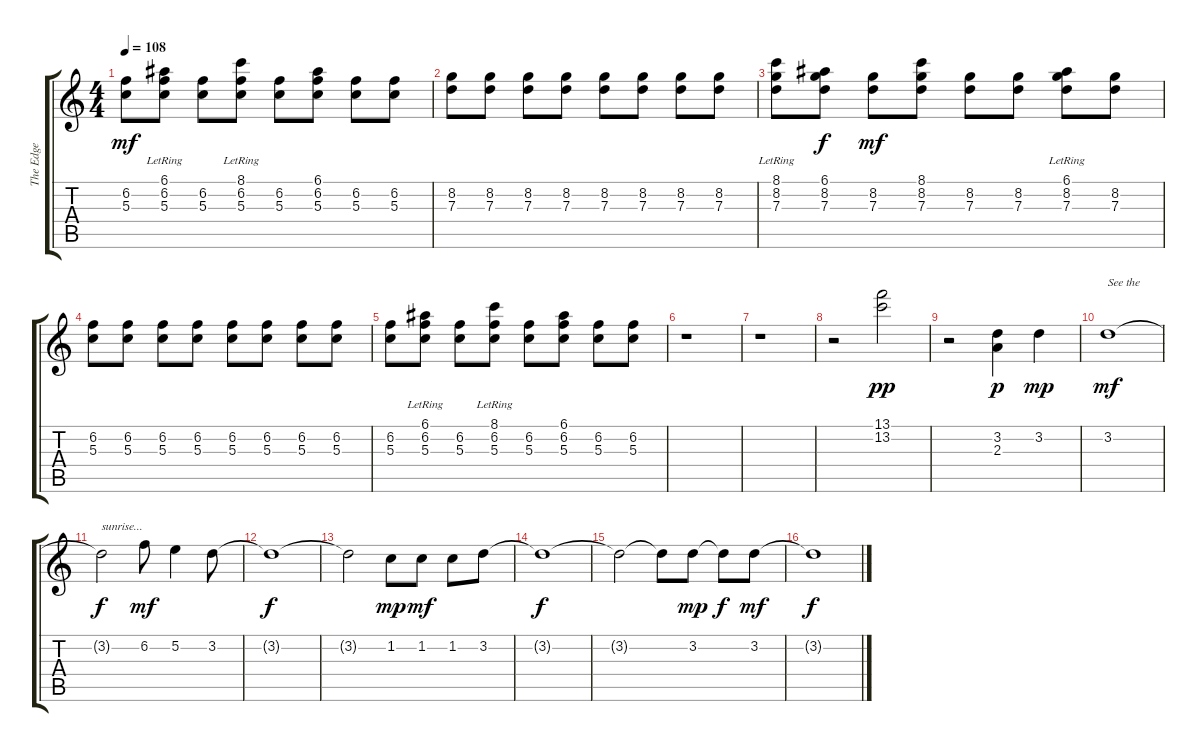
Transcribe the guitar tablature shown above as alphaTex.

\track ("The Edge" "The Edge") {instrument electricguitarclean}
\staff {score tabs}
\tuning (E4 B3 G3 D3 A2 E2) {hide}
\ts (4 4)
\tempo 108
\clef g2
\ks c
(6.2 5.3).8{dy mf} (6.1{lr} 6.2 5.3).8 (6.2 5.3).8 (8.1{lr} 6.2 5.3).8 (6.2 5.3).8 (6.1 6.2 5.3).8 (6.2 5.3).8 (6.2 5.3).8 |
(8.2 7.3).8 (8.2 7.3).8 (8.2 7.3).8 (8.2 7.3).8 (8.2 7.3).8 (8.2 7.3).8 (8.2 7.3).8 (8.2 7.3).8 |
(8.1 8.2{lr} 7.3{lr}).8 (6.1 8.2 7.3).8{dy f} (8.2 7.3).8{dy mf} (8.1 8.2 7.3).8 (8.2 7.3).8 (8.2 7.3).8 (6.1{lr} 8.2 7.3).8 (8.2 7.3).8 |
(6.2 5.3).8 (6.2 5.3).8 (6.2 5.3).8 (6.2 5.3).8 (6.2 5.3).8 (6.2 5.3).8 (6.2 5.3).8 (6.2 5.3).8 |
(6.2 5.3).8 (6.1{lr} 6.2 5.3).8 (6.2 5.3).8 (8.1{lr} 6.2 5.3).8 (6.2 5.3).8 (6.1 6.2 5.3).8 (6.2 5.3).8 (6.2 5.3).8 |
r.1 |
r.1 |
r.2 (13.1 13.2).2{dy pp} |
r.2 (3.2 2.3).4{dy p} 3.2.4{dy mp} |
3.2.1{txt "See the" dy mf} |
3.2{t}.2{txt "sunrise..." dy f} 6.2.8{dy mf} 5.2.4 3.2.8 |
3.2{t}.1{dy f} |
3.2{t}.2 1.2.8{dy mp} 1.2.8{dy mf} 1.2.8 3.2.8 |
3.2{t}.1{dy f} |
3.2{t}.2 3.2{t}.8 3.2.8{dy mp} 3.2{t}.8{dy f} 3.2.8{dy mf} |
3.2{t}.1{dy f}
